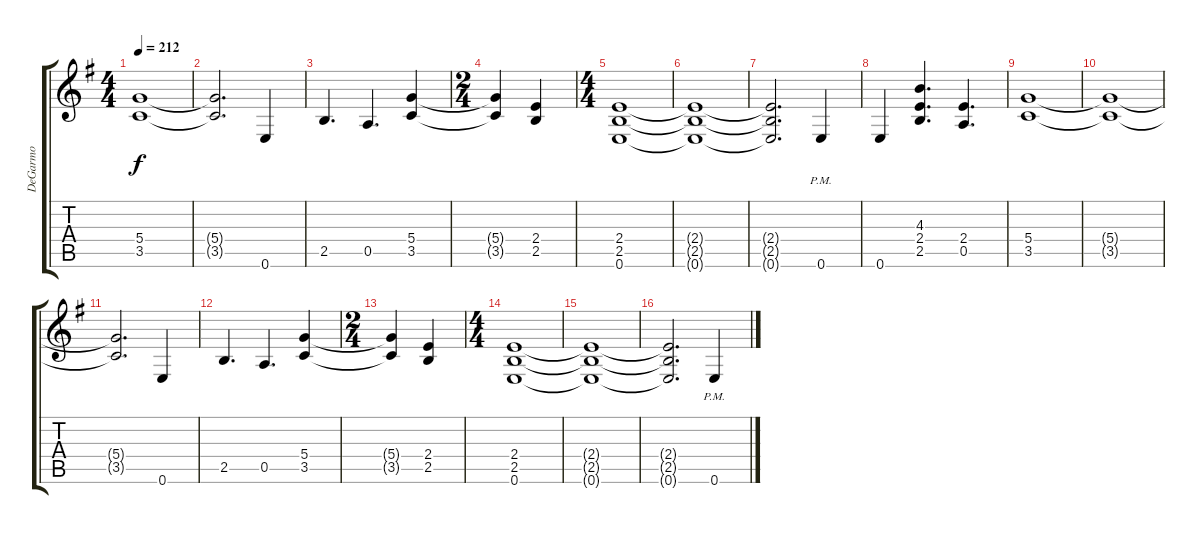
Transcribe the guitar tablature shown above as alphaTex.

\track ("DeGarmo" "DeGarmo") {instrument distortionguitar}
\staff {score tabs}
\tuning (E4 B3 G3 D3 A2 E2) {hide}
\ts (4 4)
\tempo 212
\clef g2
\ks g
(5.4{t} 3.5{t}).1{dy f} |
(5.4{t} 3.5{t}).2{d} 0.6.4 |
2.5.4{d} 0.5.4{d} (5.4 3.5).4 |
\ts (2 4)
(5.4{t} 3.5{t}).4 (2.4 2.5).4 |
\ts (4 4)
(2.4 2.5 0.6).1 |
(2.4{t} 2.5{t} 0.6{t}).1 |
(2.4{t} 2.5{t} 0.6{t}).2{d} 0.6{pm}.4 |
0.6.4 (4.3 2.4 2.5).4{d} (2.4 0.5).4{d} |
(5.4 3.5).1 |
(5.4{t} 3.5{t}).1 |
(5.4{t} 3.5{t}).2{d} 0.6.4 |
2.5.4{d} 0.5.4{d} (5.4 3.5).4 |
\ts (2 4)
(5.4{t} 3.5{t}).4 (2.4 2.5).4 |
\ts (4 4)
(2.4 2.5 0.6).1 |
(2.4{t} 2.5{t} 0.6{t}).1 |
(2.4{t} 2.5{t} 0.6{t}).2{d} 0.6{pm}.4
